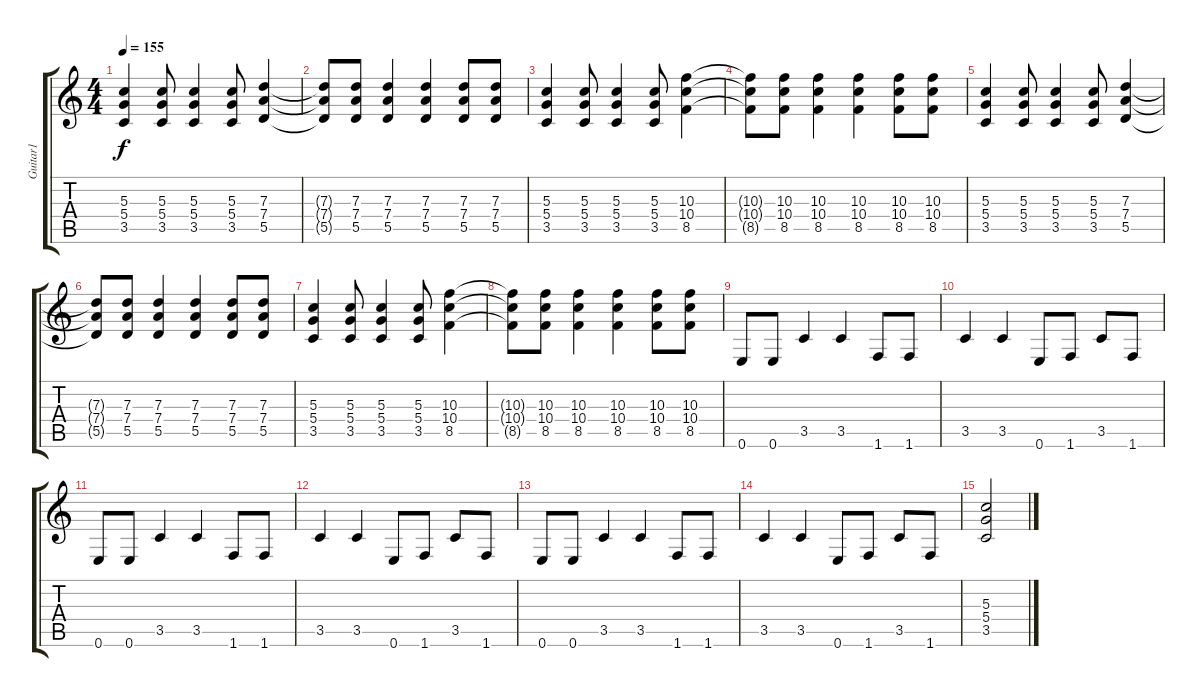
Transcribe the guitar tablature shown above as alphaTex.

\track ("Guitar1" "Guitar1") {instrument overdrivenguitar}
\staff {score tabs}
\tuning (E4 B3 G3 D3 A2 E2) {hide}
\ts (4 4)
\tempo 155
\clef g2
\ks c
(5.3 5.4 3.5).4{dy f} (5.3 5.4 3.5).8 (5.3 5.4 3.5).4 (5.3 5.4 3.5).8 (7.3 7.4 5.5).4 |
(7.3{t} 7.4{t} 5.5{t}).8 (7.3 7.4 5.5).8 (7.3 7.4 5.5).4 (7.3 7.4 5.5).4 (7.3 7.4 5.5).8 (7.3 7.4 5.5).8 |
(5.3 5.4 3.5).4 (5.3 5.4 3.5).8 (5.3 5.4 3.5).4 (5.3 5.4 3.5).8 (10.3 10.4 8.5).4 |
(10.3{t} 10.4{t} 8.5{t}).8 (10.3 10.4 8.5).8 (10.3 10.4 8.5).4 (10.3 10.4 8.5).4 (10.3 10.4 8.5).8 (10.3 10.4 8.5).8 |
(5.3 5.4 3.5).4 (5.3 5.4 3.5).8 (5.3 5.4 3.5).4 (5.3 5.4 3.5).8 (7.3 7.4 5.5).4 |
(7.3{t} 7.4{t} 5.5{t}).8 (7.3 7.4 5.5).8 (7.3 7.4 5.5).4 (7.3 7.4 5.5).4 (7.3 7.4 5.5).8 (7.3 7.4 5.5).8 |
(5.3 5.4 3.5).4 (5.3 5.4 3.5).8 (5.3 5.4 3.5).4 (5.3 5.4 3.5).8 (10.3 10.4 8.5).4 |
(10.3{t} 10.4{t} 8.5{t}).8 (10.3 10.4 8.5).8 (10.3 10.4 8.5).4 (10.3 10.4 8.5).4 (10.3 10.4 8.5).8 (10.3 10.4 8.5).8 |
0.6.8 0.6.8 3.5.4 3.5.4 1.6.8 1.6.8 |
3.5.4 3.5.4 0.6.8 1.6.8 3.5.8 1.6.8 |
0.6.8 0.6.8 3.5.4 3.5.4 1.6.8 1.6.8 |
3.5.4 3.5.4 0.6.8 1.6.8 3.5.8 1.6.8 |
0.6.8 0.6.8 3.5.4 3.5.4 1.6.8 1.6.8 |
3.5.4 3.5.4 0.6.8 1.6.8 3.5.8 1.6.8 |
(5.3 5.4 3.5).2
